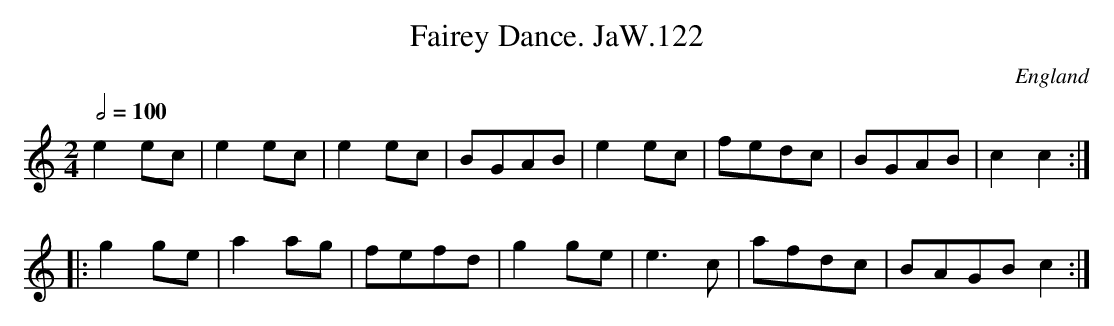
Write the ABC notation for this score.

X:1
T:Fairey Dance. JaW.122
L:1/8
M:2/4
O:England
Q:1/2=100
K:C
e2ec|e2ec|e2ec|BGAB|e2ec|fedc|BGAB|c2c2:|!
|:g2ge|a2ag|fefd|g2ge|e3c|afdc|BAGBc2:|
